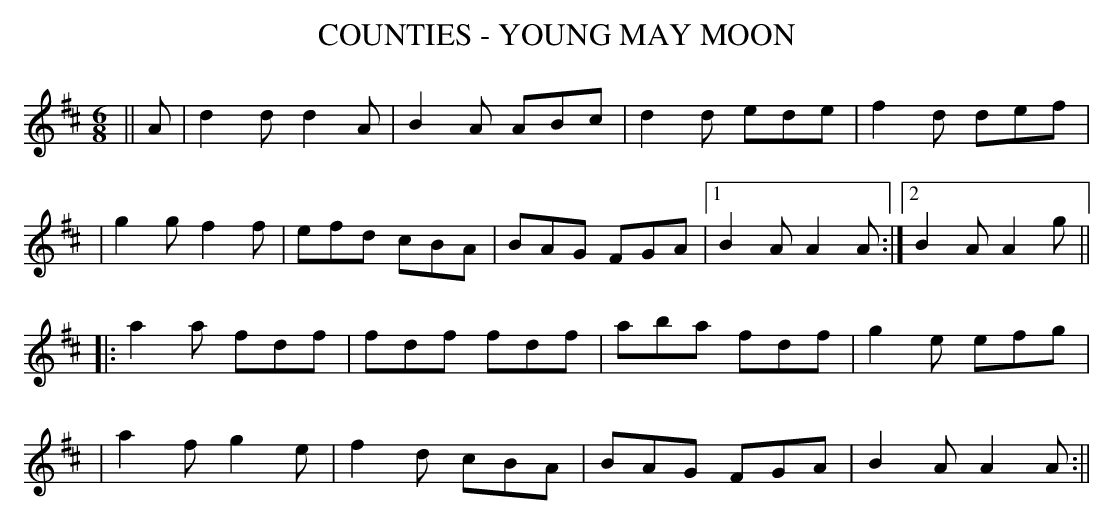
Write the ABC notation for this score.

X:1
T:COUNTIES - YOUNG MAY MOON
M:6/8
L:1/8
K:D
||A|d2dd2A|B2A ABc|d2d ede|f2d def|
|g2gf2f|efd cBA|BAG FGA|1 B2AA2A:|2 B2AA2g||
|:a2a fdf|fdf fdf|aba fdf|g2e efg|
|a2f g2e|f2d cBA|BAG FGA|B2AA2A:||
